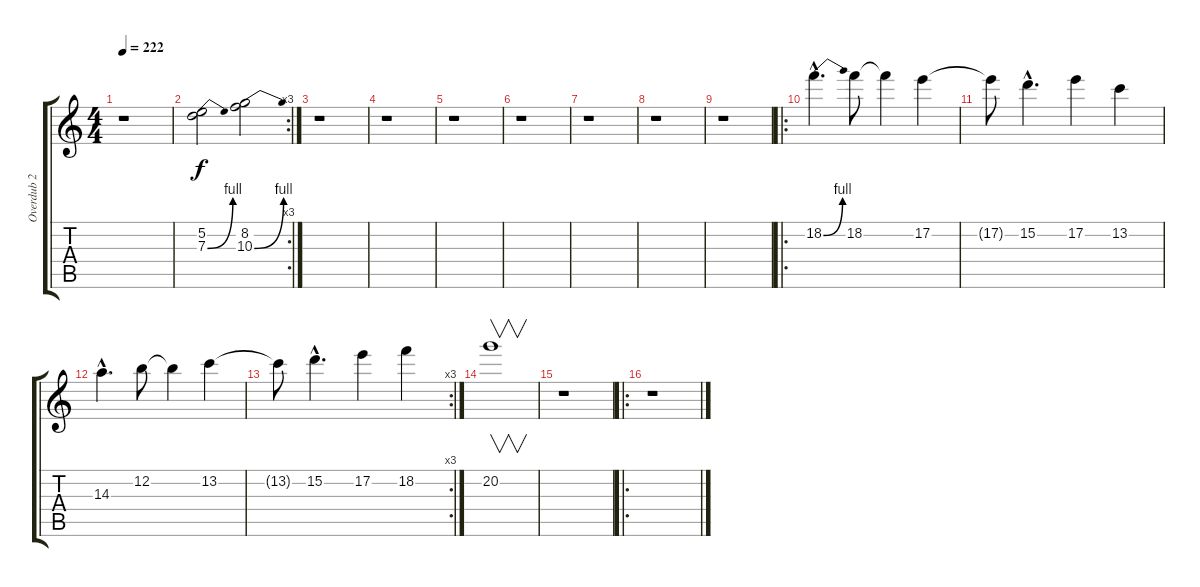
\track ("Overdub 2" "Overdub 2") {instrument distortionguitar}
\staff {score tabs}
\tuning (E4 B3 G3 D3 A2 E2) {hide}
\ts (4 4)
\tempo 222
\clef g2
\ks c
r.1{dy f} |
\rc 3
(5.2 7.3{be (bend 0 0 60 4)}).2 (8.2 10.3{be (bend 0 0 60 4)}).2 |
r.1 |
r.1 |
r.1 |
r.1 |
r.1 |
r.1 |
r.1 |
\ro
18.2{be (bend 0 0 60 4) hac}.4{d} 18.2.8 18.2{t}.4 17.2.4 |
17.2{t}.8 15.2{hac}.4{d} 17.2.4 13.2.4 |
14.3{hac}.4{d} 12.2.8 12.2{t}.4 13.2.4 |
\rc 3
13.2{t}.8 15.2{hac}.4{d} 17.2.4 18.2.4 |
20.2.1{v} |
r.1 |
\ro
r.1
